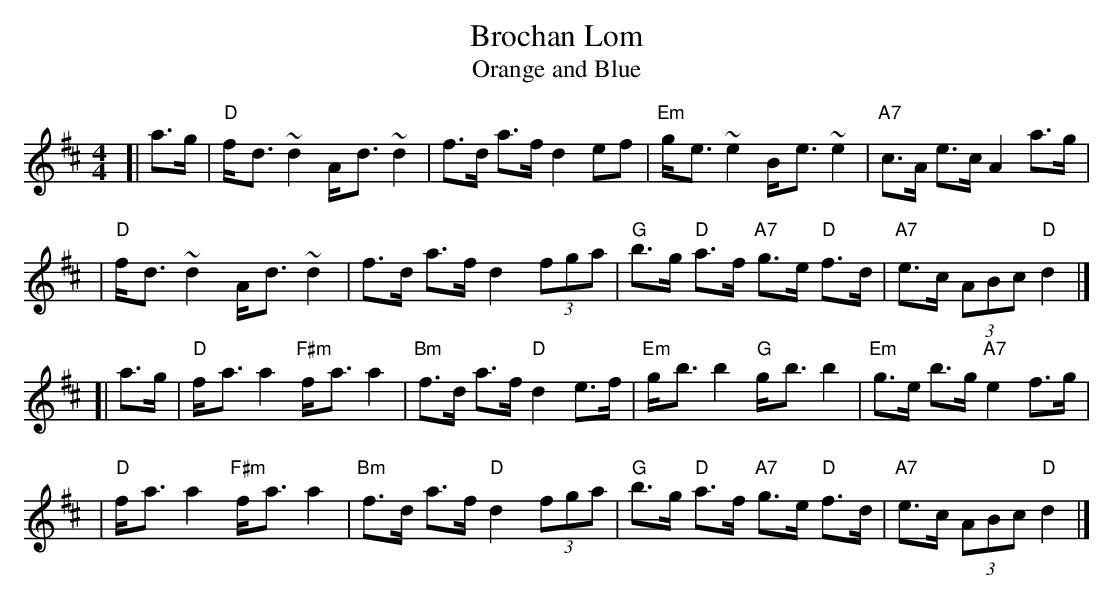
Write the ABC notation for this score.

X:1
T: Brochan Lom
T: Orange and Blue
M: 4/4
L: 1/8
K: D
[| a>g | "D"f-<d ~d2 A-<d ~d2 | f>d a>f d2 ef \
       | "Em"g-<e ~e2 B-<e ~e2 | "A7"c>A e>c A2 a>g |
       | "D"f-<d ~d2 A-<d ~d2 | f>d a>f d2 (3fga \
       | "G"b>g "D"a>f "A7"g>e "D"f>d | "A7"e>c (3ABc "D"d2 |]
[| a>g | "D"f-<a a2 "F#m"f-<a a2 | "Bm"f>d a>f "D"d2 e>f \
       | "Em"g-<b b2 "G"g-<b b2 | "Em"g>e b>g "A7"e2 f>g |
       | "D"f-<a a2 "F#m"f-<a a2 | "Bm"f>d a>f "D"d2 (3fga \
       | "G"b>g "D"a>f "A7"g>e "D"f>d | "A7"e>c (3ABc "D"d2 |]
